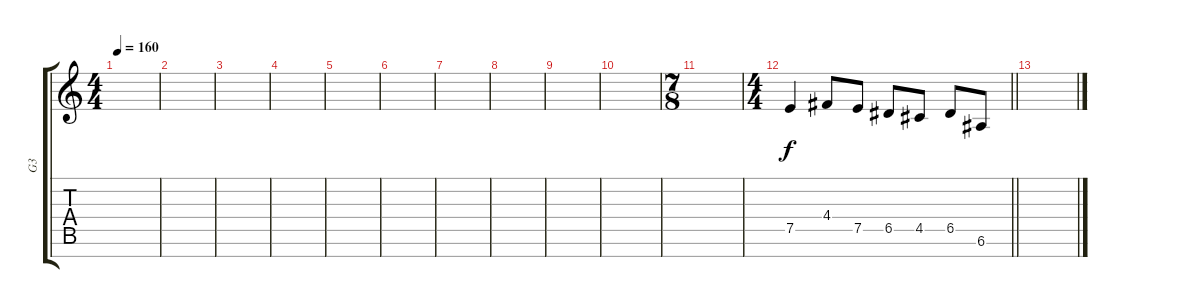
\track ("G3" "G3") {instrument distortionguitar}
\staff {score tabs}
\tuning (E4 B3 G3 D3 A2 E2 B1) {hide}
\ts (4 4)
\tempo 160
\clef g2
\ks c
|
|
|
|
|
|
|
|
|
|
\ts (7 8)
|
\ts (4 4)
\barLineRight lightlight
7.5.4 4.4.8 7.5.8 6.5.8 4.5.8 6.5.8 6.6.8 |
\section ("" "")
